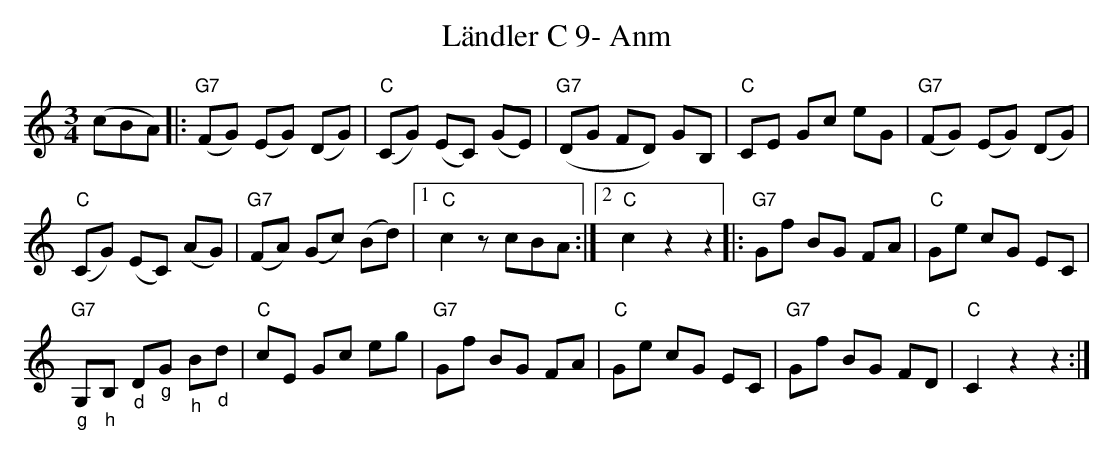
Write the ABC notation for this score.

X:1
T:Ländler C 9- Anm
M:3/4
L:1/8
K:Cmaj%%MIDI gchordon
(cBA) |: "G7"(FG) (EG) (DG) | "C"(CG) (EC) (GE) | "G7"(DG FD) GB, | "C"CE Gc eG | "G7"(FG) (EG) (DG) |
"C"(CG) (EC) (AG) | "G7"(FA) (Gc) (Bd) |1 "C"c2 zcBA :|2 "C"c2 z2z2 |: "G7"Gf BG FA | "C"Ge cG EC |
"G7""_g"G,"_h"B, "_d"D"_g"G "_h"B"_d"d | "C"cE Gc eg | "G7"Gf BG FA | "C"Ge cG EC | "G7"Gf BG FD | "C"C2z2z2 :|
